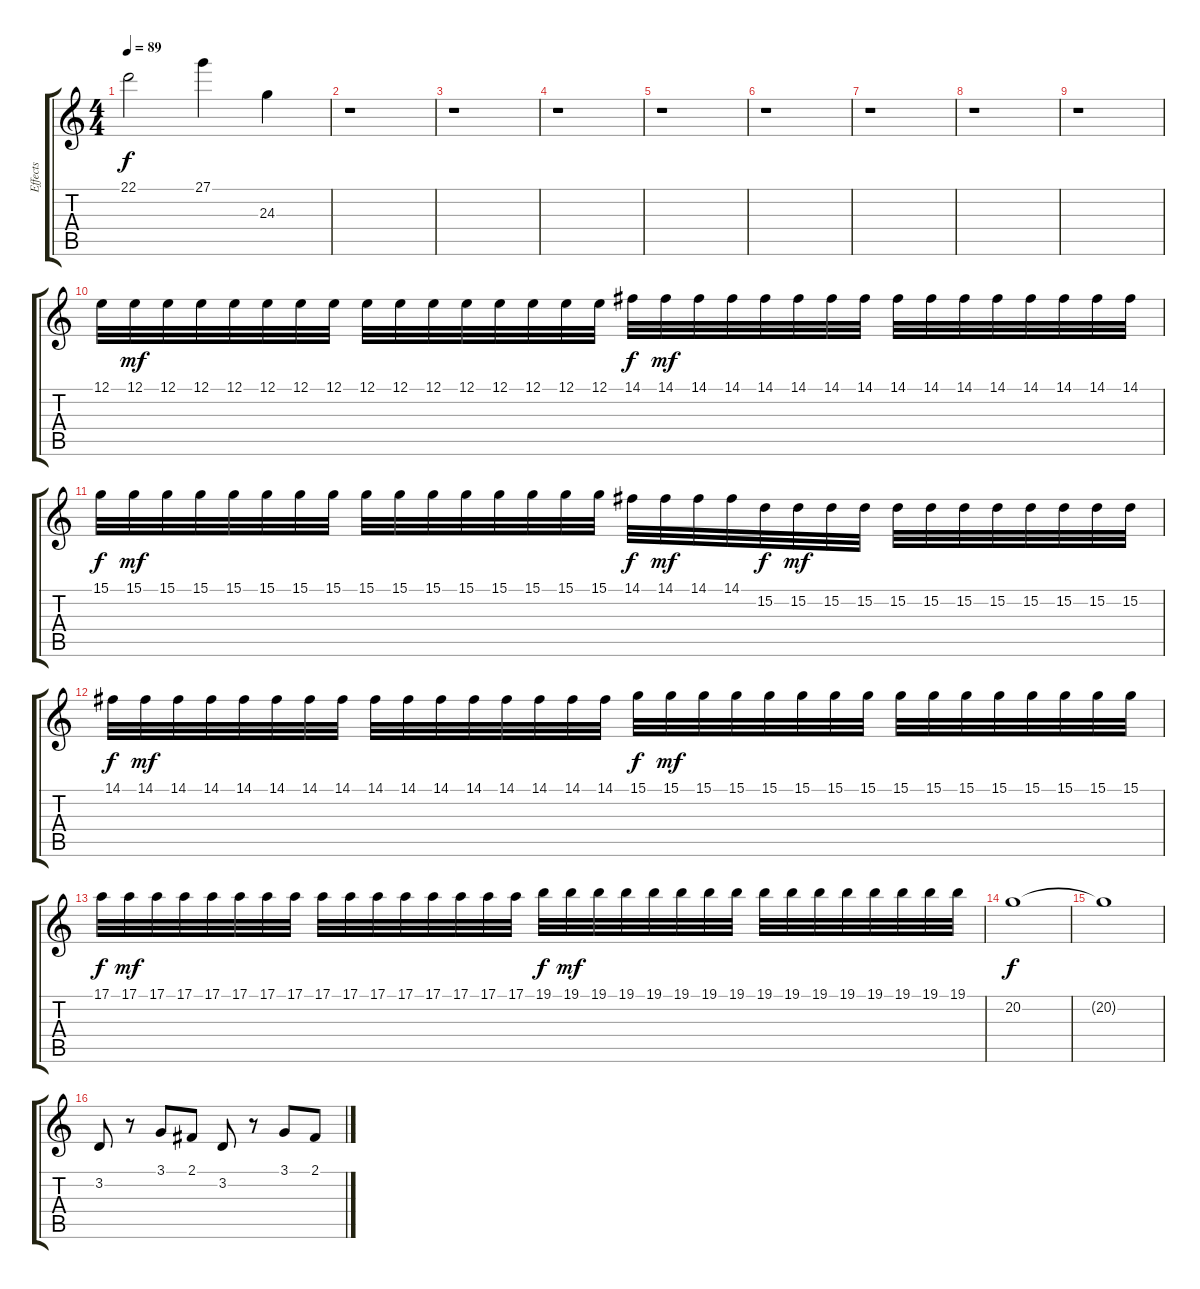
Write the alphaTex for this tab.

\track ("Effects" "Effects") {instrument stringensemble1}
\staff {score tabs}
\tuning (E4 B3 G3 D3 A2 E2) {hide}
\ts (4 4)
\tempo 89
\clef g2
\ks c
22.1.2{dy f} 27.1.4 24.3.4 |
r.1 |
r.1 |
r.1 |
r.1 |
r.1 |
r.1 |
r.1 |
r.1 |
12.1.32{instrument stringensemble1} 12.1.32{dy mf} 12.1.32 12.1.32 12.1.32 12.1.32 12.1.32 12.1.32 12.1.32 12.1.32 12.1.32 12.1.32 12.1.32 12.1.32 12.1.32 12.1.32 14.1.32{dy f} 14.1.32{dy mf} 14.1.32 14.1.32 14.1.32 14.1.32 14.1.32 14.1.32 14.1.32 14.1.32 14.1.32 14.1.32 14.1.32 14.1.32 14.1.32 14.1.32 |
15.1.32{dy f} 15.1.32{dy mf} 15.1.32 15.1.32 15.1.32 15.1.32 15.1.32 15.1.32 15.1.32 15.1.32 15.1.32 15.1.32 15.1.32 15.1.32 15.1.32 15.1.32 14.1.32{dy f} 14.1.32{dy mf} 14.1.32 14.1.32 15.2.32{dy f} 15.2.32{dy mf} 15.2.32 15.2.32 15.2.32 15.2.32 15.2.32 15.2.32 15.2.32 15.2.32 15.2.32 15.2.32 |
14.1.32{dy f} 14.1.32{dy mf} 14.1.32 14.1.32 14.1.32 14.1.32 14.1.32 14.1.32 14.1.32 14.1.32 14.1.32 14.1.32 14.1.32 14.1.32 14.1.32 14.1.32 15.1.32{dy f} 15.1.32{dy mf} 15.1.32 15.1.32 15.1.32 15.1.32 15.1.32 15.1.32 15.1.32 15.1.32 15.1.32 15.1.32 15.1.32 15.1.32 15.1.32 15.1.32 |
17.1.32{dy f} 17.1.32{dy mf} 17.1.32 17.1.32 17.1.32 17.1.32 17.1.32 17.1.32 17.1.32 17.1.32 17.1.32 17.1.32 17.1.32 17.1.32 17.1.32 17.1.32 19.1.32{dy f} 19.1.32{dy mf} 19.1.32 19.1.32 19.1.32 19.1.32 19.1.32 19.1.32 19.1.32 19.1.32 19.1.32 19.1.32 19.1.32 19.1.32 19.1.32 19.1.32 |
20.2.1{dy f} |
20.2{t}.1 |
3.2.8 r.8 3.1.8 2.1.8 3.2.8 r.8 3.1.8 2.1.8
